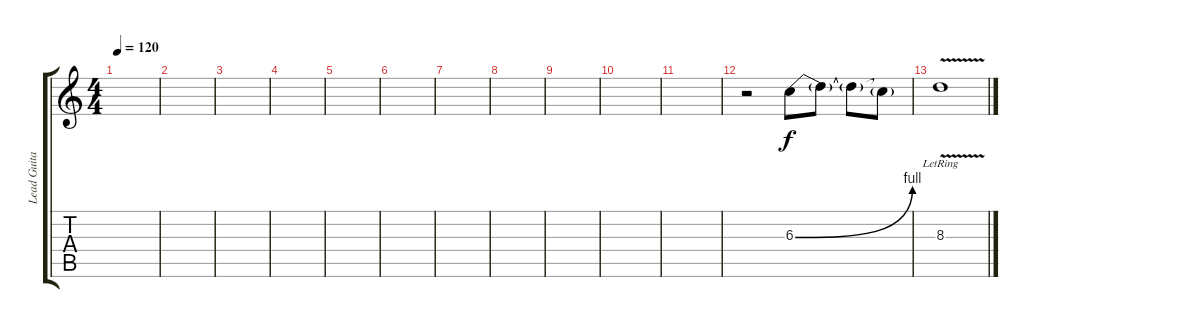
\track ("Lead Guitar" "Lead Guita") {instrument electricguitarjazz}
\staff {score tabs}
\tuning (Eb4 Bb3 Gb3 Db3 Ab2 Eb2) {hide}
\ts (4 4)
\tempo 120
\clef g2
\ks c
|
|
|
|
|
|
|
|
|
|
|
r.2 6.3{be (bend 0 0 60 4)}.8 6.3{t}.8 6.3{t}.8 6.3{t}.8 |
8.3{v lr}.1
